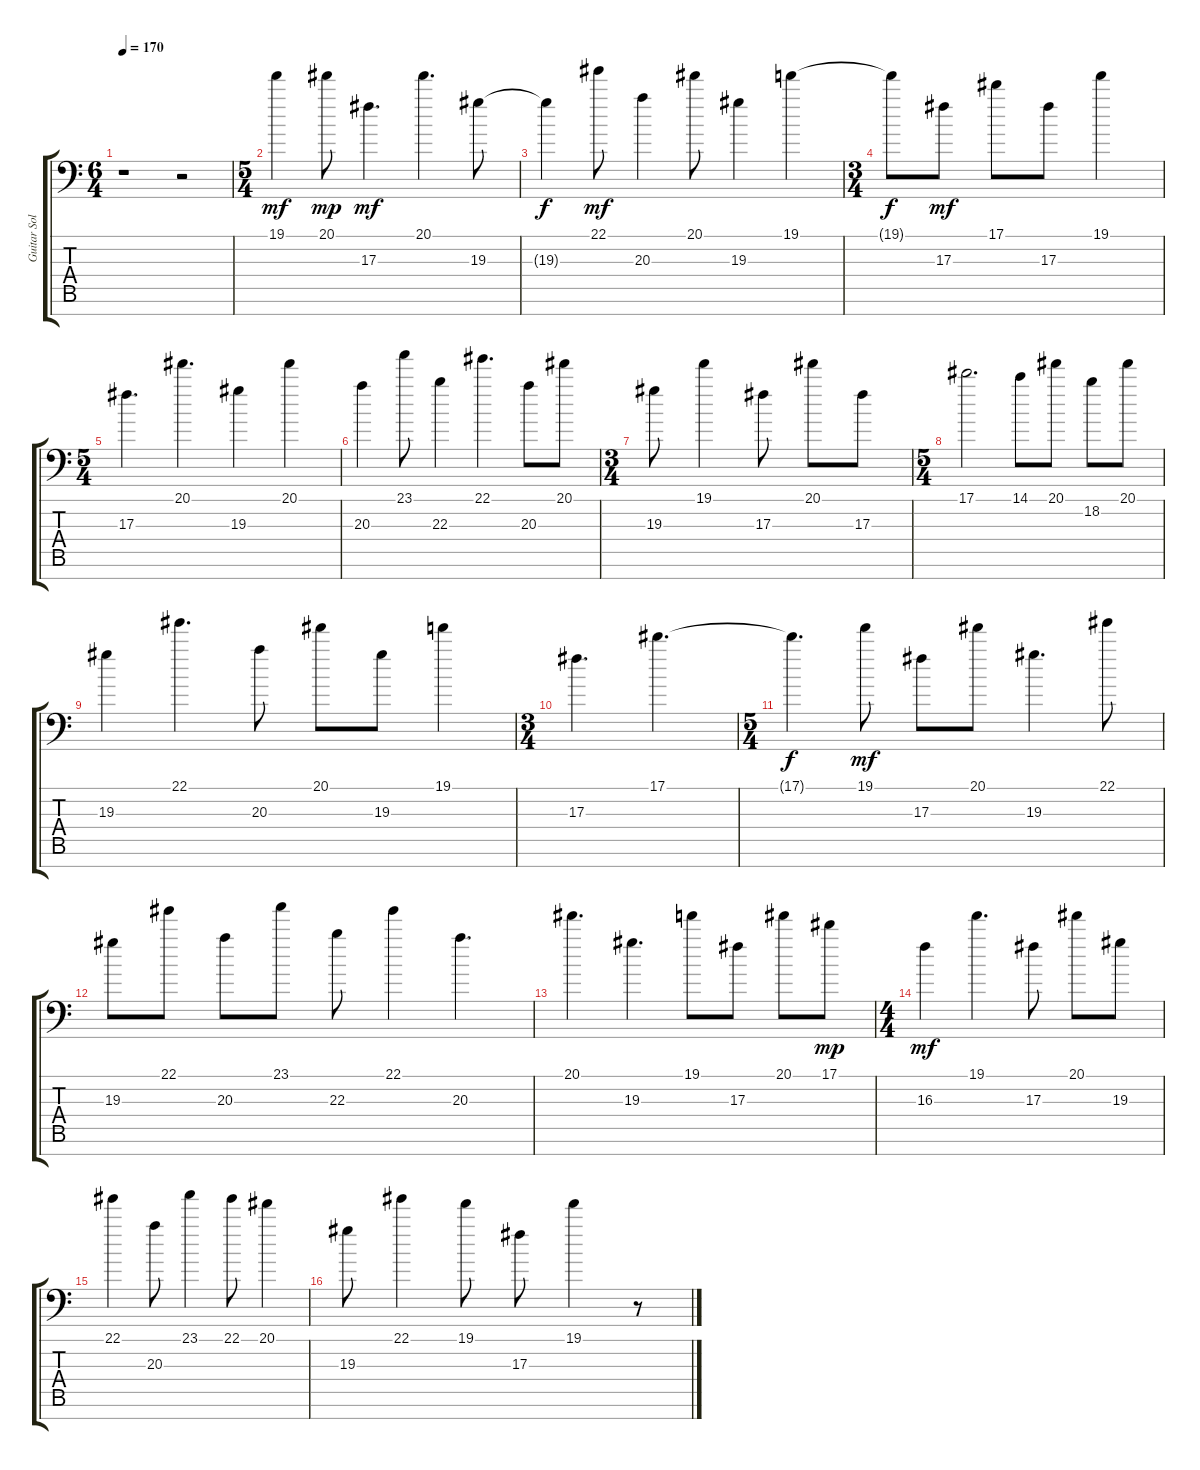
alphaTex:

\track ("Guitar Solo" "Guitar Sol") {instrument distortionguitar}
\staff {score tabs}
\tuning (Bb3 F3 Db3 Ab2 Eb2 Bb1 F1) {hide}
\ts (6 4)
\tempo 170
\clef f4
\ks c
r.1{dy mf} r.2 |
\ts (5 4)
19.1.4 20.1.8{dy mp} 17.3.4{d dy mf} 20.1.4{d} 19.3.8 |
19.3{t}.4{dy f} 22.1.8{dy mf} 20.3.4 20.1.8 19.3.4 19.1.4 |
\ts (3 4)
19.1{t}.8{dy f} 17.3.8{dy mf} 17.1.8 17.3.8 19.1.4 |
\ts (5 4)
17.3.4{d} 20.1.4{d} 19.3.4 20.1.4 |
20.3.4 23.1.8 22.3.4 22.1.4{d} 20.3.8 20.1.8 |
\ts (3 4)
19.3.8 19.1.4 17.3.8 20.1.8 17.3.8 |
\ts (5 4)
17.1.2{d} 14.1.8 20.1.8 18.2.8 20.1.8 |
19.3.4 22.1.4{d} 20.3.8 20.1.8 19.3.8 19.1.4 |
\ts (3 4)
17.3.4{d} 17.1.4{d} |
\ts (5 4)
17.1{t}.4{d dy f} 19.1.8{dy mf} 17.3.8 20.1.8 19.3.4{d} 22.1.8 |
19.3.8 22.1.8 20.3.8 23.1.8 22.3.8 22.1.4 20.3.4{d} |
20.1.4{d} 19.3.4{d} 19.1.8 17.3.8 20.1.8 17.1.8{dy mp} |
\ts (4 4)
16.3.4{dy mf} 19.1.4{d} 17.3.8 20.1.8 19.3.8 |
22.1.4 20.3.8 23.1.4 22.1.8 20.1.4 |
19.3.8 22.1.4 19.1.8 17.3.8 19.1.4 r.8
